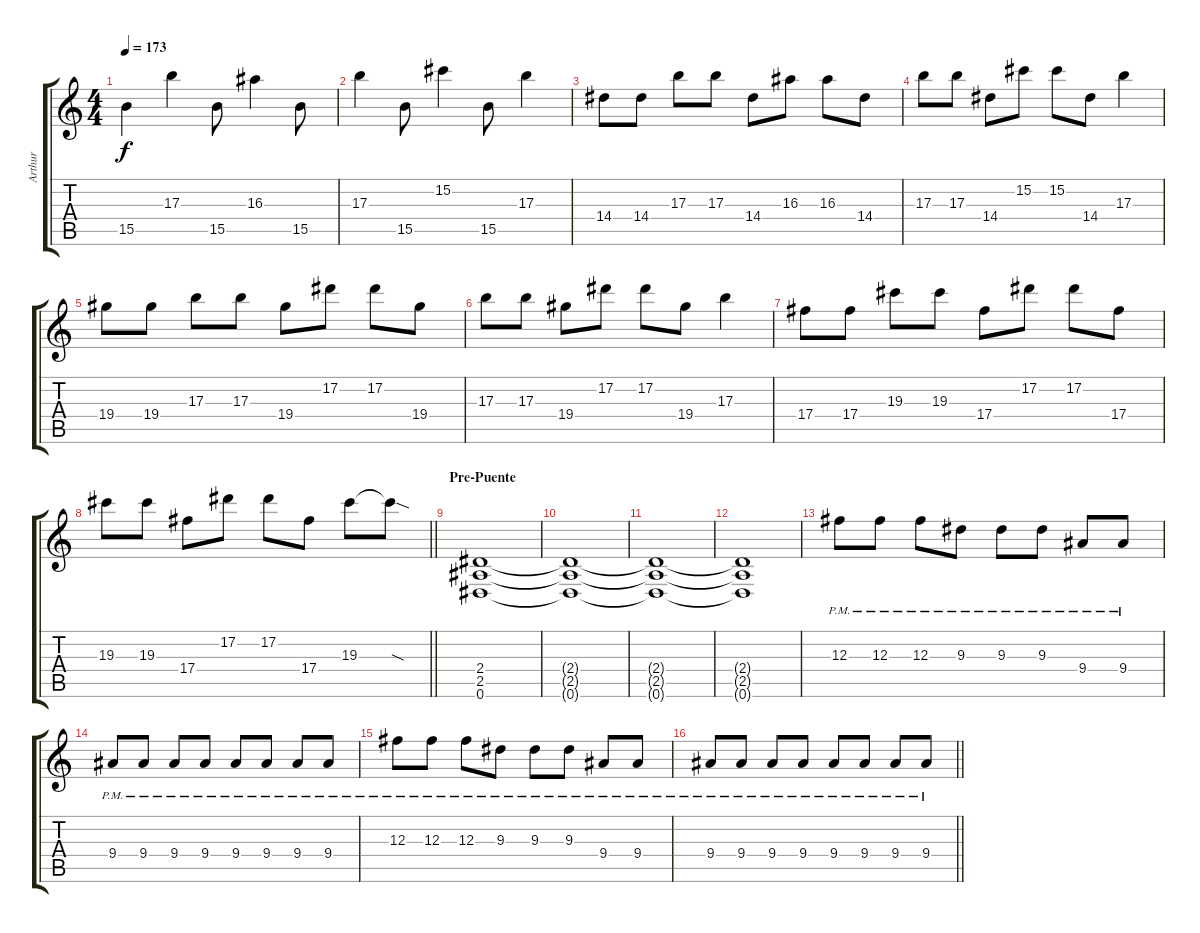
\track ("Arthur" "Arthur") {instrument overdrivenguitar}
\staff {score tabs}
\tuning (Eb4 Bb3 Gb3 Db3 Ab2 Eb2) {hide}
\ts (4 4)
\tempo 173
\clef g2
\ks c
15.5.4{dy f} 17.3.4 15.5.8 16.3.4 15.5.8 |
17.3.4 15.5.8 15.2.4 15.5.8 17.3.4 |
14.4.8 14.4.8 17.3.8 17.3.8 14.4.8 16.3.8 16.3.8 14.4.8 |
17.3.8 17.3.8 14.4.8 15.2.8 15.2.8 14.4.8 17.3.4 |
19.4.8 19.4.8 17.3.8 17.3.8 19.4.8 17.2.8 17.2.8 19.4.8 |
17.3.8 17.3.8 19.4.8 17.2.8 17.2.8 19.4.8 17.3.4 |
17.4.8 17.4.8 19.3.8 19.3.8 17.4.8 17.2.8 17.2.8 17.4.8 |
\barLineRight lightlight
19.3.8 19.3.8 17.4.8 17.2.8 17.2.8 17.4.8 19.3.8 19.3{sod t}.8 |
\section ("" "Pre-Puente")
(2.4 2.5 0.6).1{volume 8 instrument distortionguitar} |
(2.4{t} 2.5{t} 0.6{t}).1 |
(2.4{t} 2.5{t} 0.6{t}).1 |
(2.4{t} 2.5{t} 0.6{t}).1 |
12.3{pm}.8{volume 16} 12.3{pm}.8 12.3{pm}.8 9.3{pm}.8 9.3{pm}.8 9.3{pm}.8 9.4{pm}.8 9.4{pm}.8 |
9.4{pm}.8 9.4{pm}.8 9.4{pm}.8 9.4{pm}.8 9.4{pm}.8 9.4{pm}.8 9.4{pm}.8 9.4{pm}.8 |
12.3{pm}.8 12.3{pm}.8 12.3{pm}.8 9.3{pm}.8 9.3{pm}.8 9.3{pm}.8 9.4{pm}.8 9.4{pm}.8 |
\barLineRight lightlight
9.4{pm}.8 9.4{pm}.8 9.4{pm}.8 9.4{pm}.8 9.4{pm}.8 9.4{pm}.8 9.4{pm}.8 9.4{pm}.8
